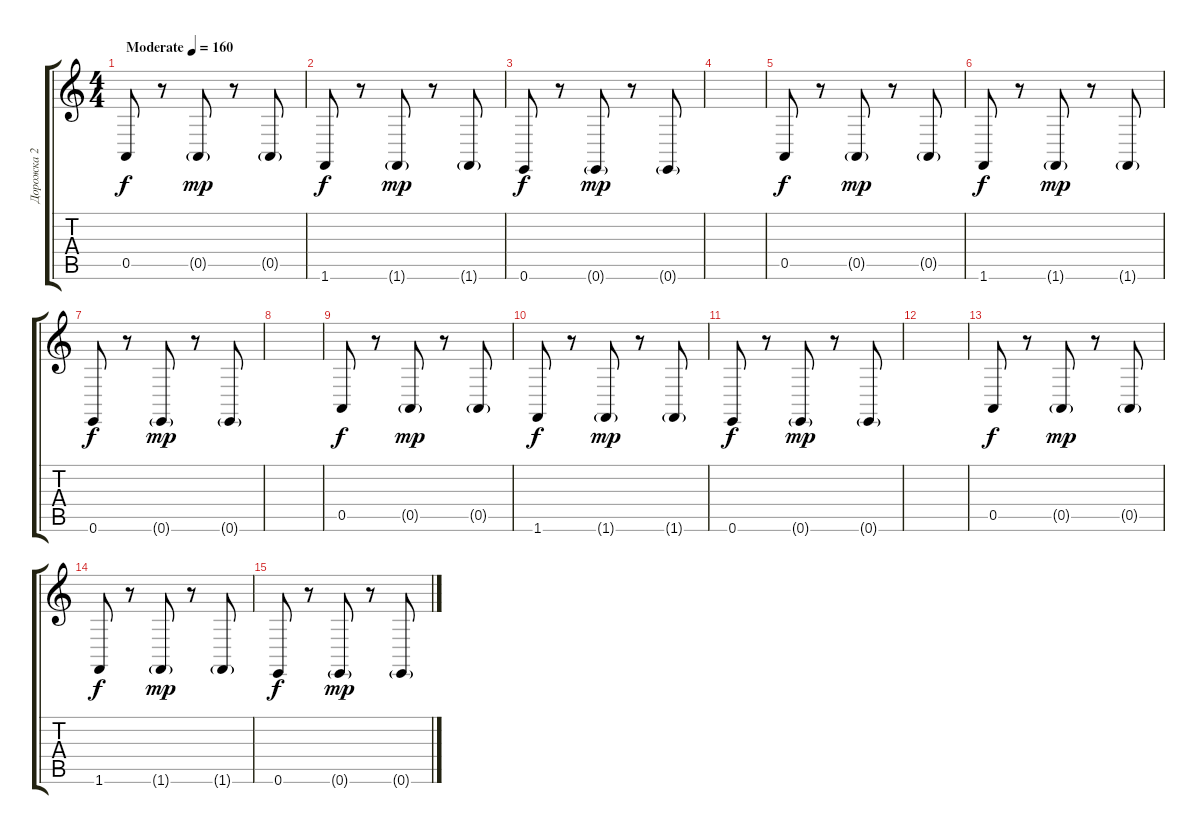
\track ("Дорожка 2" "Дорожка 2") {instrument shamisen}
\staff {score tabs}
\tuning (E4 B3 G3 D3 A2 E2) {hide}
\ts (4 4)
\tempo (160 "Moderate")
\clef g2
\ks c
0.5.8{dy f instrument shamisen} r.8 0.5{g}.8{dy mp} r.8 0.5{g}.8 |
1.6.8{dy f} r.8 1.6{g}.8{dy mp} r.8 1.6{g}.8 |
0.6.8{dy f} r.8 0.6{g}.8{dy mp} r.8 0.6{g}.8 |
|
0.5.8{dy f} r.8 0.5{g}.8{dy mp} r.8 0.5{g}.8 |
1.6.8{dy f} r.8 1.6{g}.8{dy mp} r.8 1.6{g}.8 |
0.6.8{dy f} r.8 0.6{g}.8{dy mp} r.8 0.6{g}.8 |
|
0.5.8{dy f} r.8 0.5{g}.8{dy mp} r.8 0.5{g}.8 |
1.6.8{dy f} r.8 1.6{g}.8{dy mp} r.8 1.6{g}.8 |
0.6.8{dy f} r.8 0.6{g}.8{dy mp} r.8 0.6{g}.8 |
|
0.5.8{dy f} r.8 0.5{g}.8{dy mp} r.8 0.5{g}.8 |
1.6.8{dy f} r.8 1.6{g}.8{dy mp} r.8 1.6{g}.8 |
0.6.8{dy f} r.8 0.6{g}.8{dy mp} r.8 0.6{g}.8
